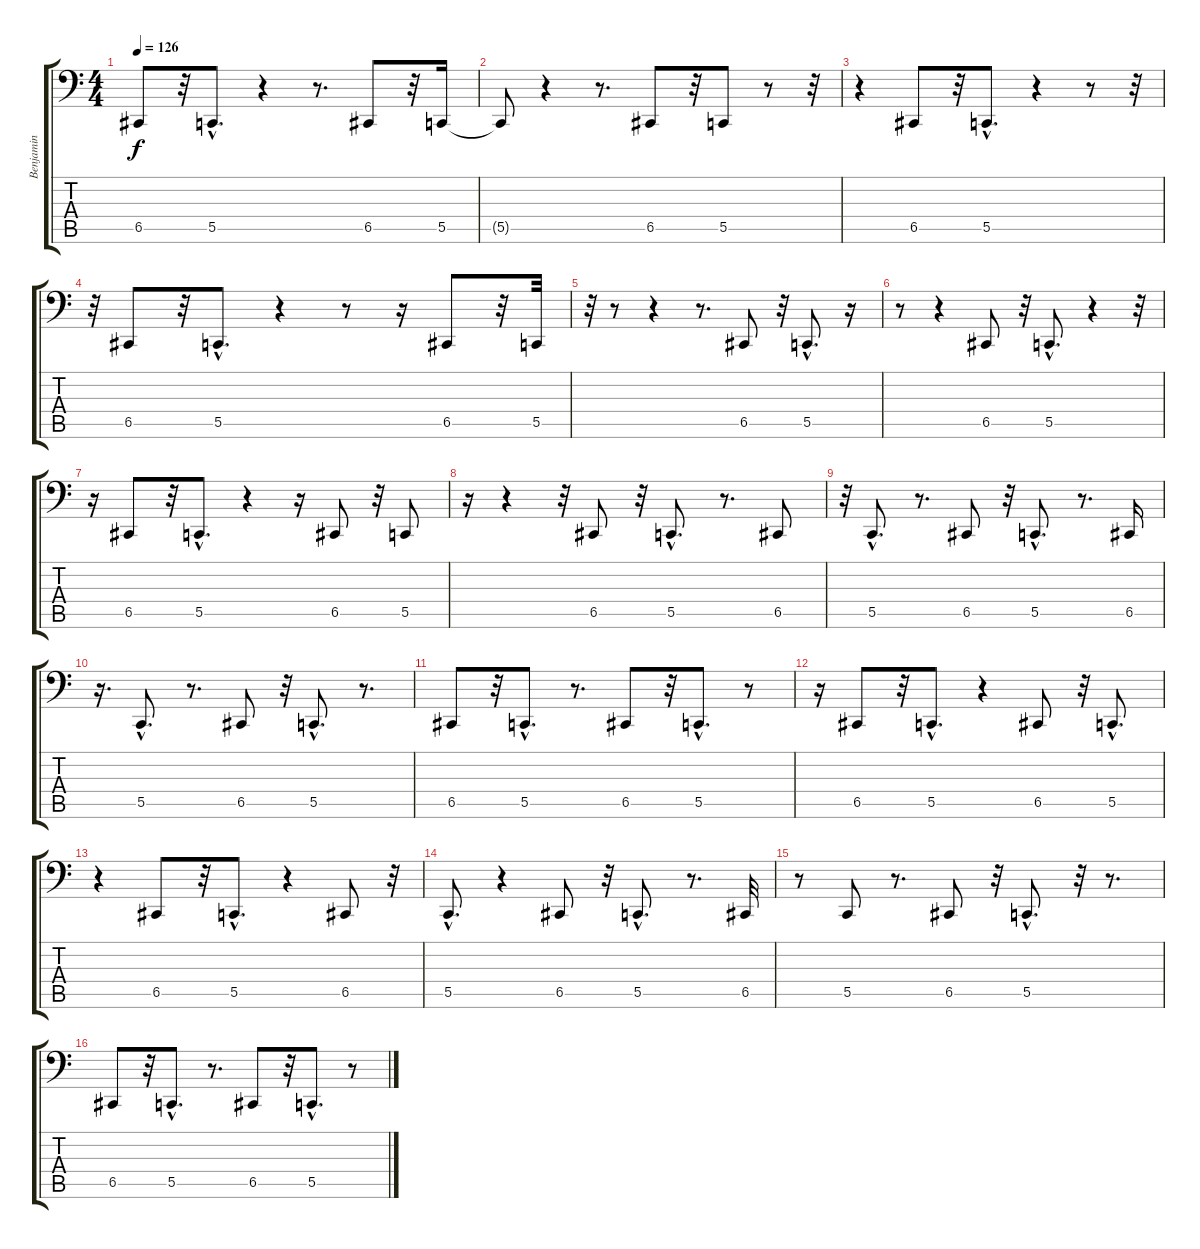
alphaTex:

\track ("Benjamin" "Benjamin") {instrument cello}
\staff {score tabs}
\tuning (D3 A2 F2 C2 G1 D1) {hide}
\ts (4 4)
\tempo 126
\clef f4
\ks c
6.5.8{dy f volume 16 balance 9 instrument taikodrum} r.32 5.5{hac}.8{d} r.4 r.8{d} 6.5.8 r.32 5.5.16 |
5.5{t}.8 r.4 r.8{d} 6.5.8 r.32 5.5.8 r.8 r.32 |
r.4 6.5.8 r.32 5.5{hac}.8{d} r.4 r.8 r.32 |
r.32 6.5.8 r.32 5.5{hac}.8{d} r.4 r.8 r.16 6.5.8 r.32 5.5.32 |
r.32 r.8 r.4 r.8{d} 6.5.8 r.32 5.5{hac}.8{d} r.16 |
r.8 r.4 6.5.8 r.32 5.5{hac}.8{d} r.4 r.32 |
r.16 6.5.8 r.32 5.5{hac}.8{d} r.4 r.16 6.5.8 r.32 5.5.8 |
r.16 r.4 r.32 6.5.8 r.32 5.5{hac}.8{d} r.8{d} 6.5.8 |
r.32 5.5{hac}.8{d} r.8{d} 6.5.8 r.32 5.5{hac}.8{d} r.8{d} 6.5.16 |
r.16{d} 5.5{hac}.8{d} r.8{d} 6.5.8 r.32 5.5{hac}.8{d} r.8{d} |
6.5.8 r.32 5.5{hac}.8{d} r.8{d} 6.5.8 r.32 5.5{hac}.8{d} r.8 |
r.16 6.5.8 r.32 5.5{hac}.8{d} r.4 6.5.8 r.32 5.5{hac}.8{d} |
r.4 6.5.8 r.32 5.5{hac}.8{d} r.4 6.5.8 r.32 |
5.5{hac}.8{d} r.4 6.5.8 r.32 5.5{hac}.8{d} r.8{d} 6.5.32 |
r.8 5.5.8 r.8{d} 6.5.8 r.32 5.5{hac}.8{d} r.32 r.8{d} |
6.5.8 r.32 5.5{hac}.8{d} r.8{d} 6.5.8 r.32 5.5{hac}.8{d} r.8
